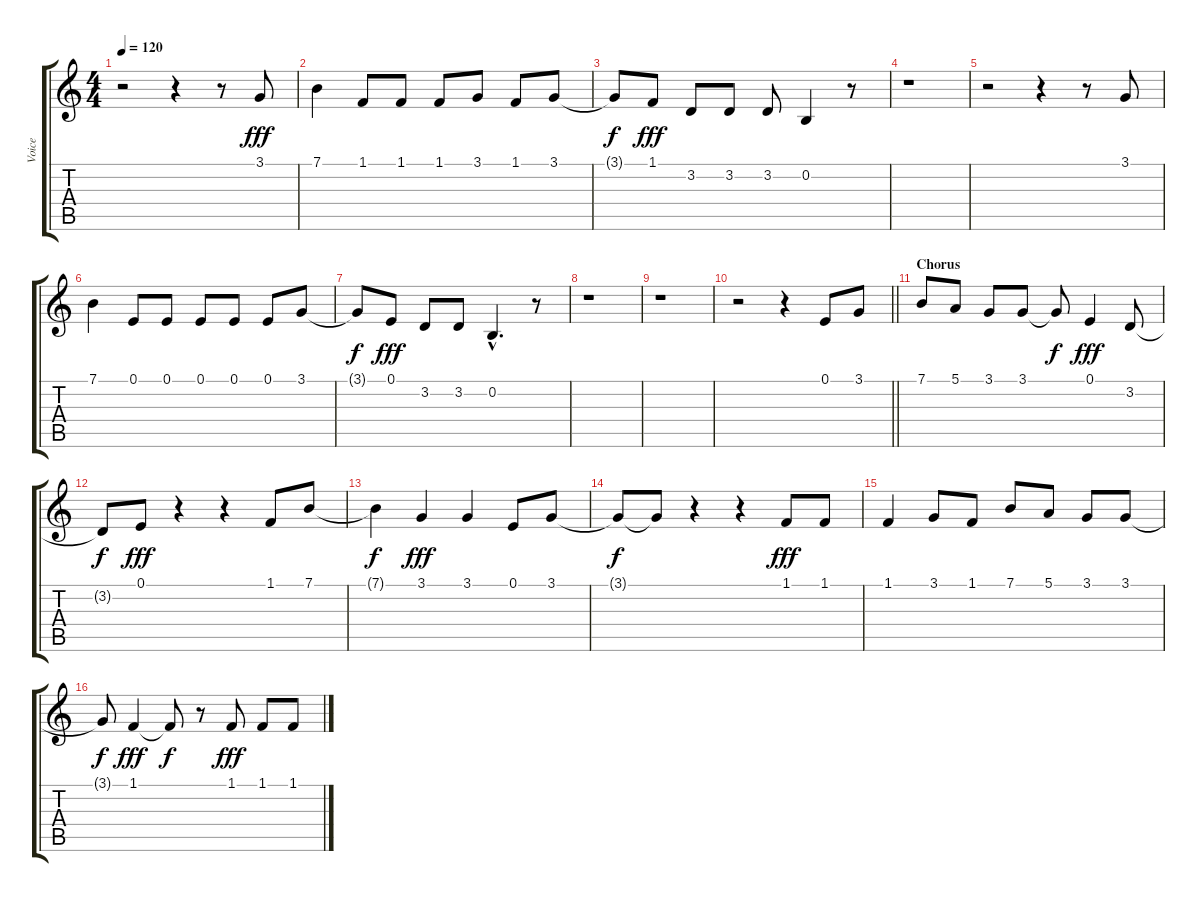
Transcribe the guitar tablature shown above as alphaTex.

\track ("Voice" "Voice") {instrument altosax}
\staff {score tabs}
\tuning (E4 B3 G3 D3 A2 E2) {hide}
\ts (4 4)
\tempo 120
\clef g2
\ks c
r.2{dy f} r.4 r.8 3.1.8{dy fff} |
7.1.4 1.1.8 1.1.8 1.1.8 3.1.8 1.1.8 3.1.8 |
3.1{t}.8{dy f} 1.1.8{dy fff} 3.2.8 3.2.8 3.2.8 0.2.4 r.8 |
r.1 |
r.2 r.4 r.8 3.1.8 |
7.1.4 0.1.8 0.1.8 0.1.8 0.1.8 0.1.8 3.1.8 |
3.1{t}.8{dy f} 0.1.8{dy fff} 3.2.8 3.2.8 0.2{hac}.4{d} r.8 |
r.1 |
r.1 |
\barLineRight lightlight
r.2 r.4 0.1.8 3.1.8 |
\section ("" "Chorus")
7.1.8 5.1.8 3.1.8 3.1.8 3.1{t}.8{dy f} 0.1.4{dy fff} 3.2.8 |
3.2{t}.8{dy f} 0.1.8{dy fff} r.4 r.4 1.1.8 7.1.8 |
7.1{t}.4{dy f} 3.1.4{dy fff} 3.1.4 0.1.8 3.1.8 |
3.1{t}.8{dy f} 3.1{t}.8 r.4 r.4 1.1.8{dy fff} 1.1.8 |
1.1.4 3.1.8 1.1.8 7.1.8 5.1.8 3.1.8 3.1.8 |
3.1{t}.8{dy f} 1.1.4{dy fff} 1.1{t}.8{dy f} r.8 1.1.8{dy fff} 1.1.8 1.1.8
